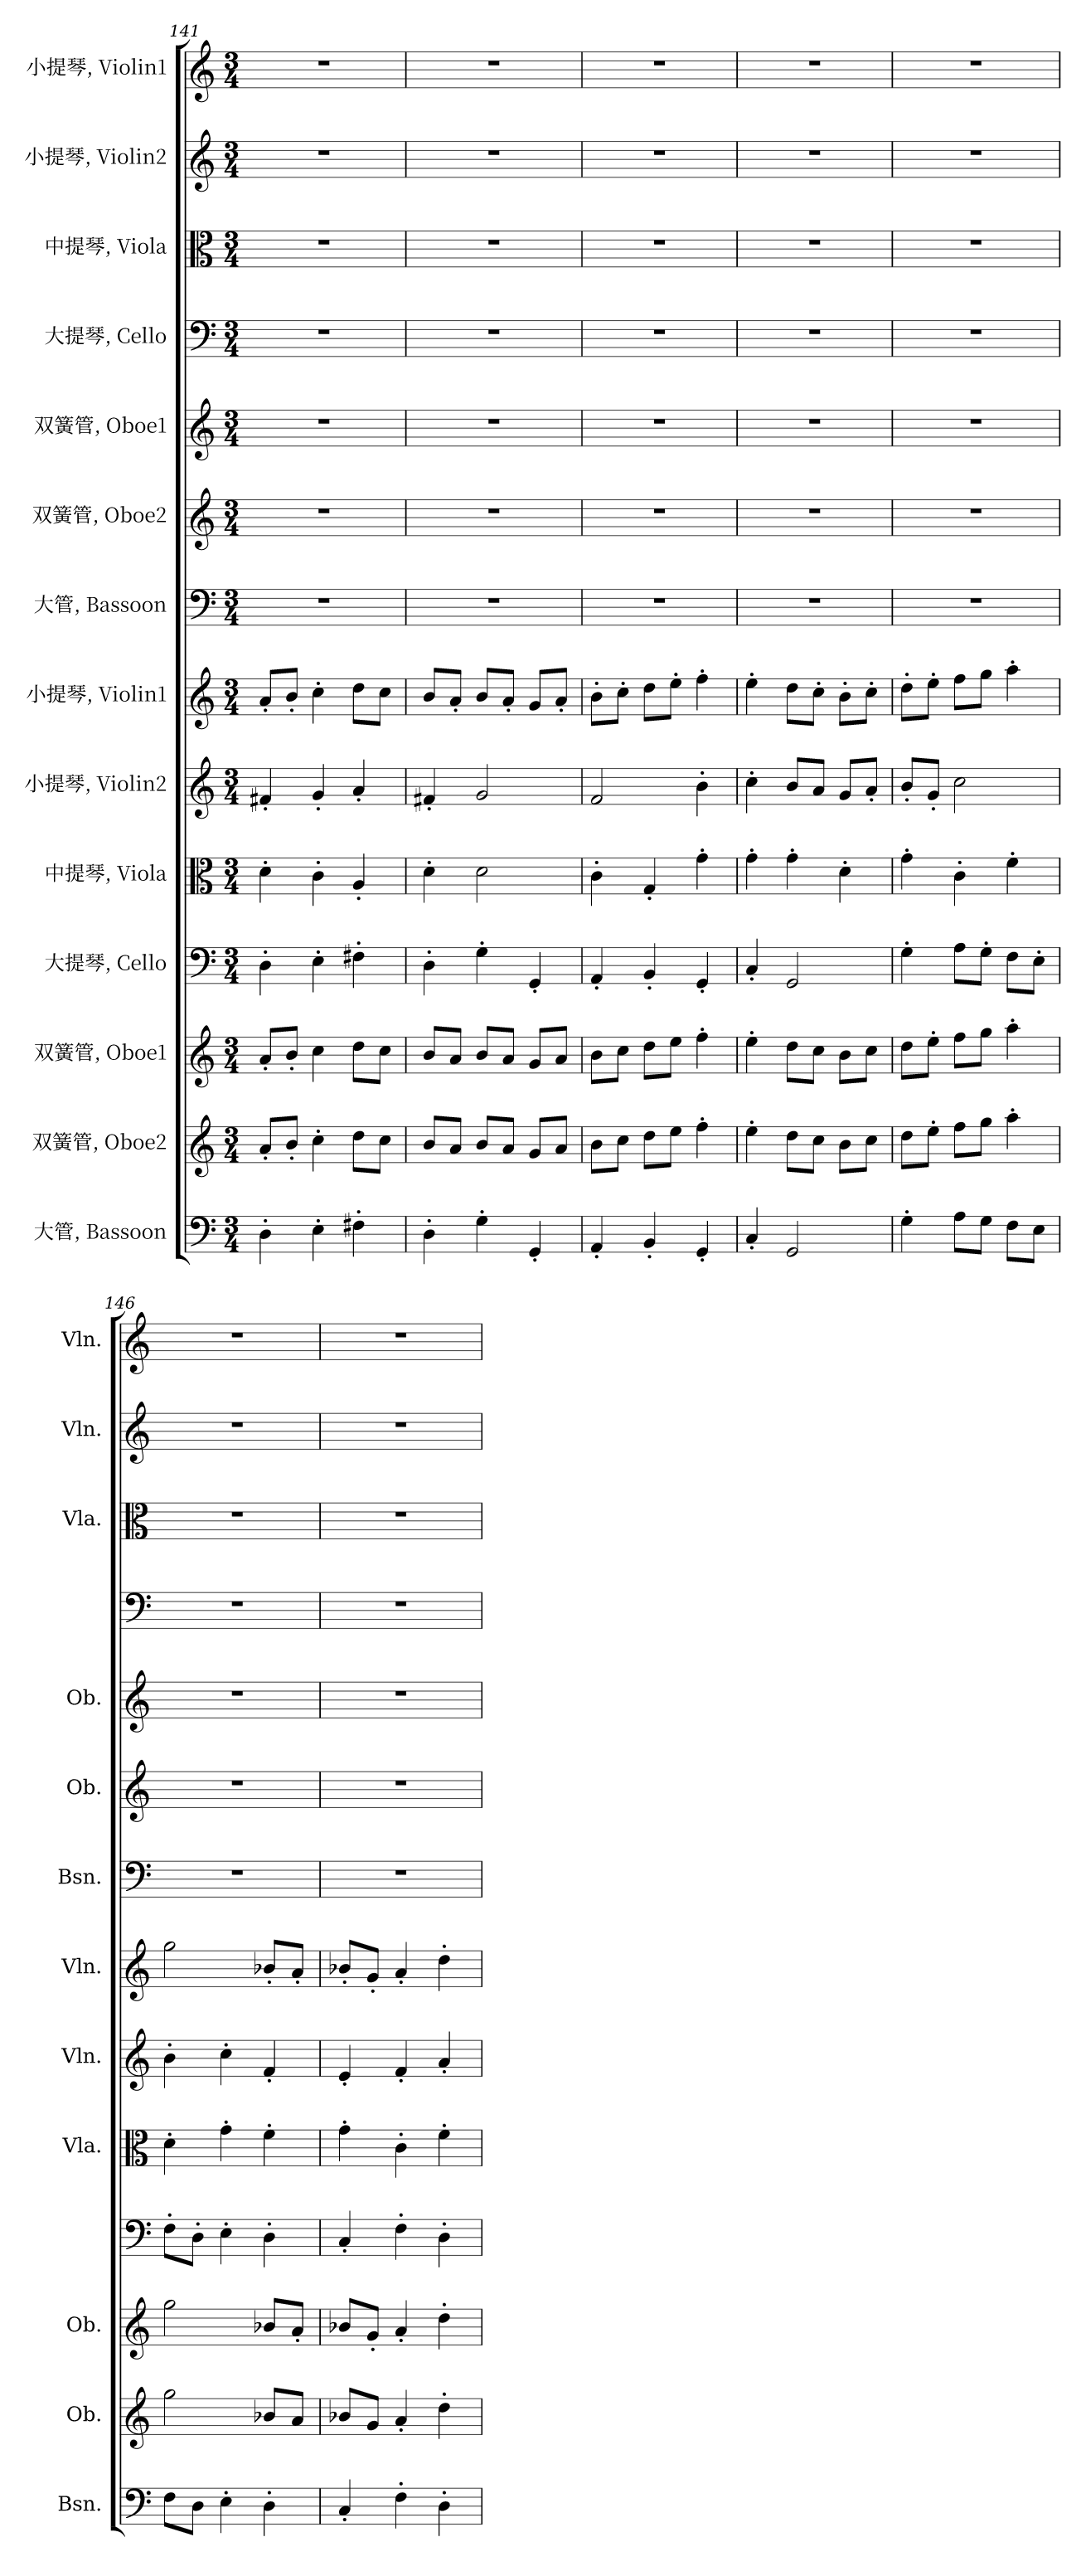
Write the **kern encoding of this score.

**kern	**kern	**kern	**kern	**kern	**kern	**kern	**kern	**kern	**kern	**kern	**kern	**kern	**kern
*part14	*part13	*part12	*part11	*part10	*part9	*part8	*part7	*part6	*part5	*part4	*part3	*part2	*part1
*staff14	*staff13	*staff12	*staff11	*staff10	*staff9	*staff8	*staff7	*staff6	*staff5	*staff4	*staff3	*staff2	*staff1
*I"大管, Bassoon	*I"双簧管, Oboe2	*I"双簧管, Oboe1	*I"大提琴, Cello	*I"中提琴, Viola	*I"小提琴, Violin2	*I"小提琴, Violin1	*I"大管, Bassoon	*I"双簧管, Oboe2	*I"双簧管, Oboe1	*I"大提琴, Cello	*I"中提琴, Viola	*I"小提琴, Violin2	*I"小提琴, Violin1
*I'Bsn.	*I'Ob.	*I'Ob.	*	*I'Vla.	*I'Vln.	*I'Vln.	*I'Bsn.	*I'Ob.	*I'Ob.	*	*I'Vla.	*I'Vln.	*I'Vln.
*clefF4	*clefG2	*clefG2	*clefF4	*clefC3	*clefG2	*clefG2	*clefF4	*clefG2	*clefG2	*clefF4	*clefC3	*clefG2	*clefG2
*k[]	*k[]	*k[]	*k[]	*k[]	*k[]	*k[]	*k[]	*k[]	*k[]	*k[]	*k[]	*k[]	*k[]
*M3/4	*M3/4	*M3/4	*M3/4	*M3/4	*M3/4	*M3/4	*M3/4	*M3/4	*M3/4	*M3/4	*M3/4	*M3/4	*M3/4
=141	=141	=141	=141	=141	=141	=141	=141	=141	=141	=141	=141	=141	=141
4D'\	8a'/L	8a'/L	4D'\	4d'\	4f#X'/	8a'/L	2.r	2.r	2.r	2.r	2.r	2.r	2.r
.	8b'/J	8b'/J	.	.	.	8b'/J	.	.	.	.	.	.	.
4E'\	4cc'\	4cc\	4E'\	4c'\	4g'/	4cc'\	.	.	.	.	.	.	.
4F#X'\	8dd\L	8dd\L	4F#X'\	4A'/	4a'/	8dd\L	.	.	.	.	.	.	.
.	8cc\J	8cc\J	.	.	.	8cc\J	.	.	.	.	.	.	.
=142	=142	=142	=142	=142	=142	=142	=142	=142	=142	=142	=142	=142	=142
4D'\	8b/L	8b/L	4D'\	4d'\	4f#X'/	8b/L	2.r	2.r	2.r	2.r	2.r	2.r	2.r
.	8a/J	8a/J	.	.	.	8a'/J	.	.	.	.	.	.	.
4G'\	8b/L	8b/L	4G'\	2d\	2g/	8b/L	.	.	.	.	.	.	.
.	8a/J	8a/J	.	.	.	8a'/J	.	.	.	.	.	.	.
4GG'/	8g/L	8g/L	4GG'/	.	.	8g/L	.	.	.	.	.	.	.
.	8a/J	8a/J	.	.	.	8a'/J	.	.	.	.	.	.	.
=143	=143	=143	=143	=143	=143	=143	=143	=143	=143	=143	=143	=143	=143
4AA'/	8b\L	8b\L	4AA'/	4c'\	2f/	8b'\L	2.r	2.r	2.r	2.r	2.r	2.r	2.r
.	8cc\J	8cc\J	.	.	.	8cc'\J	.	.	.	.	.	.	.
4BB'/	8dd\L	8dd\L	4BB'/	4G'/	.	8dd\L	.	.	.	.	.	.	.
.	8ee\J	8ee\J	.	.	.	8ee'\J	.	.	.	.	.	.	.
4GG'/	4ff'\	4ff'\	4GG'/	4g'\	4b'\	4ff'\	.	.	.	.	.	.	.
=144	=144	=144	=144	=144	=144	=144	=144	=144	=144	=144	=144	=144	=144
4C'/	4ee'\	4ee'\	4C'/	4g'\	4cc'\	4ee'\	2.r	2.r	2.r	2.r	2.r	2.r	2.r
2GG/	8dd\L	8dd\L	2GG/	4g'\	8b/L	8dd\L	.	.	.	.	.	.	.
.	8cc\J	8cc\J	.	.	8a/J	8cc'\J	.	.	.	.	.	.	.
.	8b\L	8b\L	.	4d'\	8g/L	8b'\L	.	.	.	.	.	.	.
.	8cc\J	8cc\J	.	.	8a'/J	8cc'\J	.	.	.	.	.	.	.
!!LO:PB:g=z
=145	=145	=145	=145	=145	=145	=145	=145	=145	=145	=145	=145	=145	=145
4G'\	8dd\L	8dd\L	4G'\	4g'\	8b'/L	8dd'\L	2.r	2.r	2.r	2.r	2.r	2.r	2.r
.	8ee'\J	8ee'\J	.	.	8g'/J	8ee'\J	.	.	.	.	.	.	.
8A\L	8ff\L	8ff\L	8A\L	4c'\	2cc\	8ff\L	.	.	.	.	.	.	.
8G\J	8gg\J	8gg\J	8G'\J	.	.	8gg\J	.	.	.	.	.	.	.
8F\L	4aa'\	4aa'\	8F\L	4f'\	.	4aa'\	.	.	.	.	.	.	.
8E\J	.	.	8E'\J	.	.	.	.	.	.	.	.	.	.
=146	=146	=146	=146	=146	=146	=146	=146	=146	=146	=146	=146	=146	=146
8F\L	2gg\	2gg\	8F'\L	4d'\	4b'\	2gg\	2.r	2.r	2.r	2.r	2.r	2.r	2.r
8D\J	.	.	8D'\J	.	.	.	.	.	.	.	.	.	.
4E'\	.	.	4E'\	4g'\	4cc'\	.	.	.	.	.	.	.	.
4D'\	8b-X/L	8b-X/L	4D'\	4f'\	4f'/	8b-X'/L	.	.	.	.	.	.	.
.	8a/J	8a'/J	.	.	.	8a'/J	.	.	.	.	.	.	.
=147	=147	=147	=147	=147	=147	=147	=147	=147	=147	=147	=147	=147	=147
4C'/	8b-X/L	8b-X/L	4C'/	4g'\	4e'/	8b-X'/L	2.r	2.r	2.r	2.r	2.r	2.r	2.r
.	8g/J	8g'/J	.	.	.	8g'/J	.	.	.	.	.	.	.
4F'\	4a'/	4a'/	4F'\	4c'\	4f'/	4a'/	.	.	.	.	.	.	.
4D'\	4dd'\	4dd'\	4D'\	4f'\	4a'/	4dd'\	.	.	.	.	.	.	.
=	=	=	=	=	=	=	=	=	=	=	=	=	=
*-	*-	*-	*-	*-	*-	*-	*-	*-	*-	*-	*-	*-	*-
